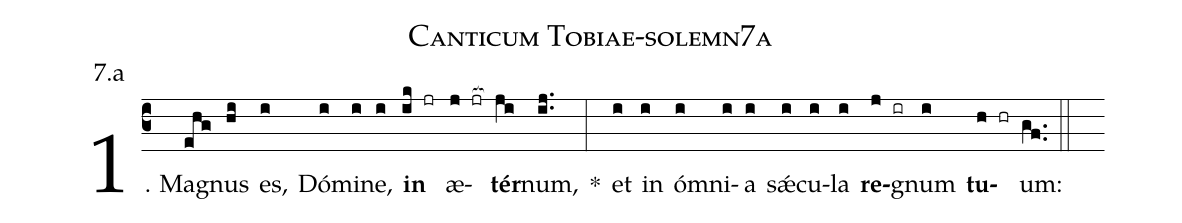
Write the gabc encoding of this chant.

name: Canticum Tobiae-solemn7a;
annotation: 7.a;
%%
(c3)1. Ma(ehg)gnus(hi) es,(i) Dó(i)mi(i)ne,(i) <b>in</b>(ik jr) æ(j jr[ocb:1{])<b>tér</b>(ji[ocb:0}])num,(ij..) *(:) et(i) in(i) óm(i)ni(i)a(i) sǽ(i)cu(i)la(i) <b>re</b>(j ir)gnum(i) <b>tu</b>(h hr)um:(gf..) (::)
